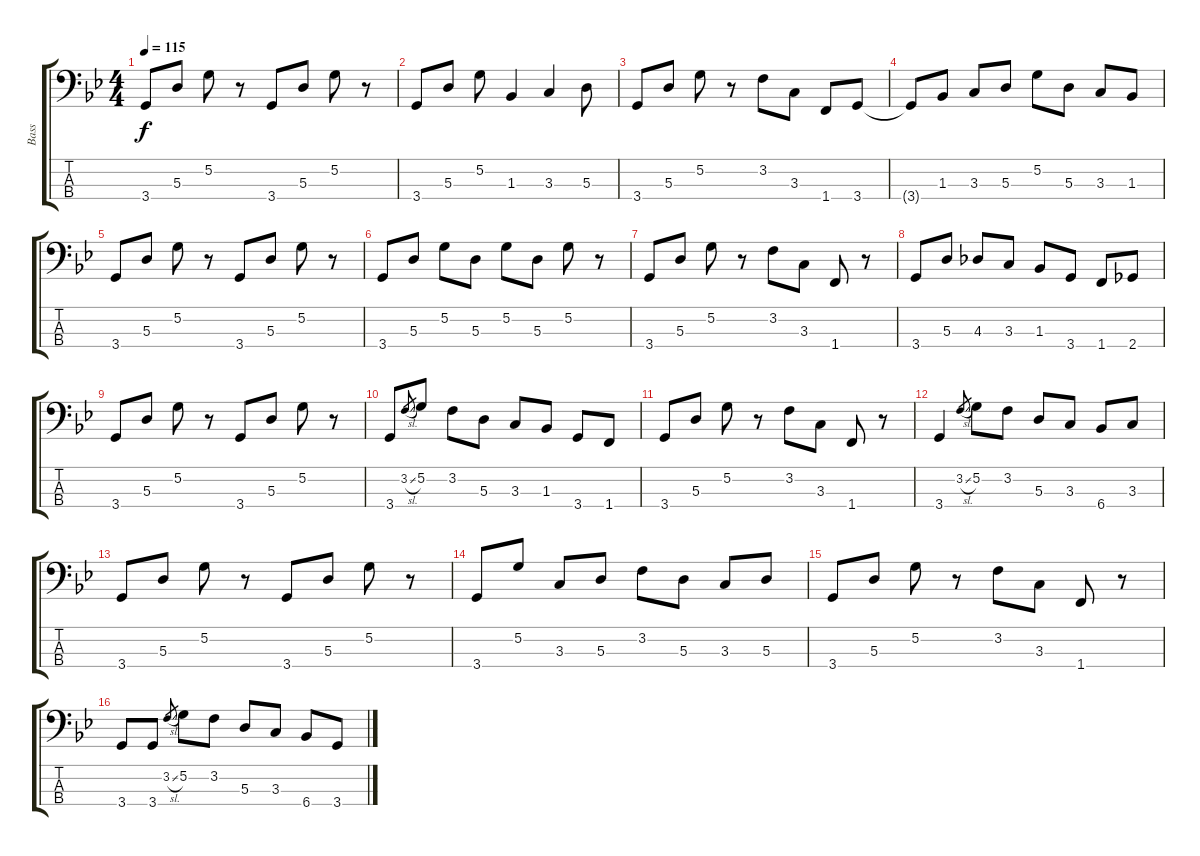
\track ("Bass" "Bass") {instrument electricbassfinger}
\staff {score tabs}
\tuning (G2 D2 A1 E1) {hide}
\ts (4 4)
\tempo 115
\clef f4
\ks bb
3.4.8{dy f} 5.3.8 5.2.8 r.8 3.4.8 5.3.8 5.2.8 r.8 |
3.4.8 5.3.8 5.2.8 1.3.4 3.3.4 5.3.8 |
3.4.8 5.3.8 5.2.8 r.8 3.2.8 3.3.8 1.4.8 3.4.8 |
3.4{t}.8 1.3.8 3.3.8 5.3.8 5.2.8 5.3.8 3.3.8 1.3.8 |
3.4.8 5.3.8 5.2.8 r.8 3.4.8 5.3.8 5.2.8 r.8 |
3.4.8 5.3.8 5.2.8 5.3.8 5.2.8 5.3.8 5.2.8 r.8 |
3.4.8 5.3.8 5.2.8 r.8 3.2.8 3.3.8 1.4.8 r.8 |
3.4.8 5.3.8 4.3.8 3.3.8 1.3.8 3.4.8 1.4.8 2.4.8 |
3.4.8 5.3.8 5.2.8 r.8 3.4.8 5.3.8 5.2.8 r.8 |
3.4.8 3.2{sl}.8{gr} 5.2.8 3.2.8 5.3.8 3.3.8 1.3.8 3.4.8 1.4.8 |
3.4.8 5.3.8 5.2.8 r.8 3.2.8 3.3.8 1.4.8 r.8 |
3.4.4 3.2{sl}.8{gr} 5.2.8 3.2.8 5.3.8 3.3.8 6.4.8 3.3.8 |
3.4.8 5.3.8 5.2.8 r.8 3.4.8 5.3.8 5.2.8 r.8 |
3.4.8 5.2.8 3.3.8 5.3.8 3.2.8 5.3.8 3.3.8 5.3.8 |
3.4.8 5.3.8 5.2.8 r.8 3.2.8 3.3.8 1.4.8 r.8 |
3.4.8 3.4.8 3.2{sl}.8{gr} 5.2.8 3.2.8 5.3.8 3.3.8 6.4.8 3.4.8
